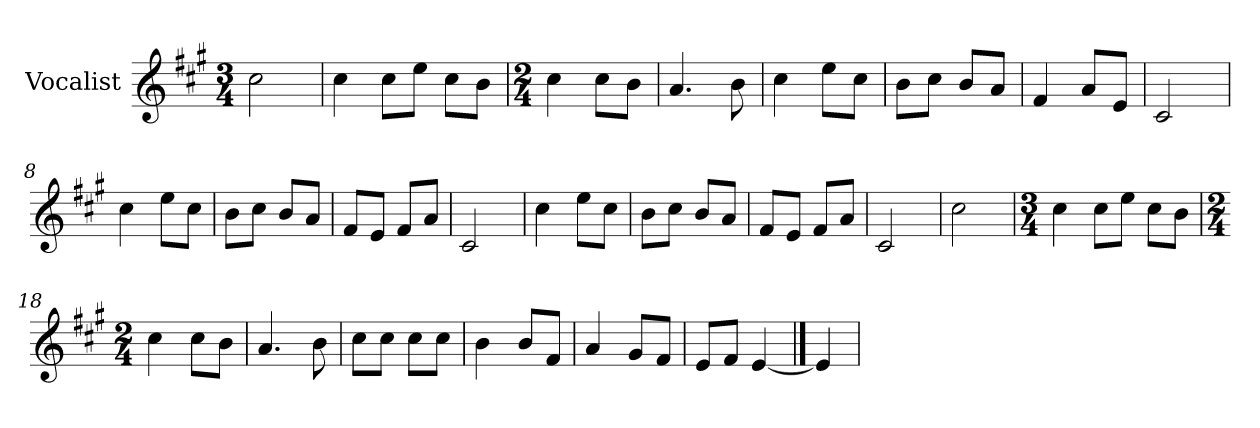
**kern
*part1
*staff1
*I"Vocalist
*k[f#c#g#]
*A:
*M3/4
=
2cc#
=1
4cc#
8cc#L
8eeJ
8cc#L
8bJ
=2
*M2/4
4cc#
8cc#L
8bJ
=3
4.a
8b
=4
4cc#
8eeL
8cc#J
=5
8bL
8cc#J
8bL
8aJ
=6
4f#
8aL
8eJ
=7
2c#
=8
4cc#
8eeL
8cc#J
=9
8bL
8cc#J
8bL
8aJ
=10
8f#L
8eJ
8f#L
8aJ
=11
2c#
=12
4cc#
8eeL
8cc#J
=13
8bL
8cc#J
8bL
8aJ
=14
8f#L
8eJ
8f#L
8aJ
=15
2c#
=16
2cc#
=17
*M3/4
4cc#
8cc#L
8eeJ
8cc#L
8bJ
=18
*M2/4
4cc#
8cc#L
8bJ
=19
4.a
8b
=20
8cc#L
8cc#J
8cc#L
8cc#J
=21
4b
8bL
8f#J
=22
4a
8g#L
8f#J
=23
8eL
8f#J
[4e
==24
4e]
=
*-
